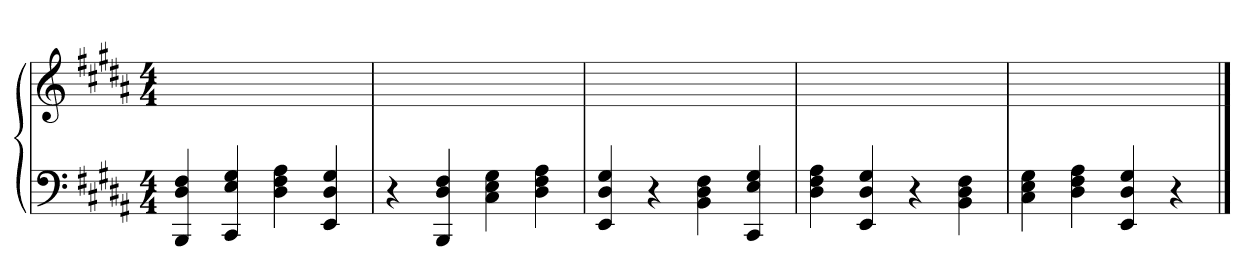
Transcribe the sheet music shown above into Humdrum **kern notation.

**kern	**kern
*part2	*part1
*staff2	*staff1
*clefF4	*clefG2
*k[f#c#g#d#a#]	*k[f#c#g#d#a#]
*B:	*B:
*M4/4	*M4/4
*MM60	*MM60
=1	=1
4BBB 4D# 4F#	1ryy
4CC# 4E 4G#	.
4D# 4F# 4A#	.
4EE 4D# 4G#	.
=2	=2
4r	1ryy
4BBB 4D# 4F#	.
4C# 4E 4G#	.
4D# 4F# 4A#	.
=3	=3
4EE 4D# 4G#	1ryy
4r	.
4BB 4D# 4F#	.
4CC# 4E 4G#	.
=4	=4
4D# 4F# 4A#	1ryy
4EE 4D# 4G#	.
4r	.
4BB 4D# 4F#	.
=5	=5
4C# 4E 4G#	1ryy
4D# 4F# 4A#	.
4EE 4D# 4G#	.
4r	.
==	==
*-	*-
